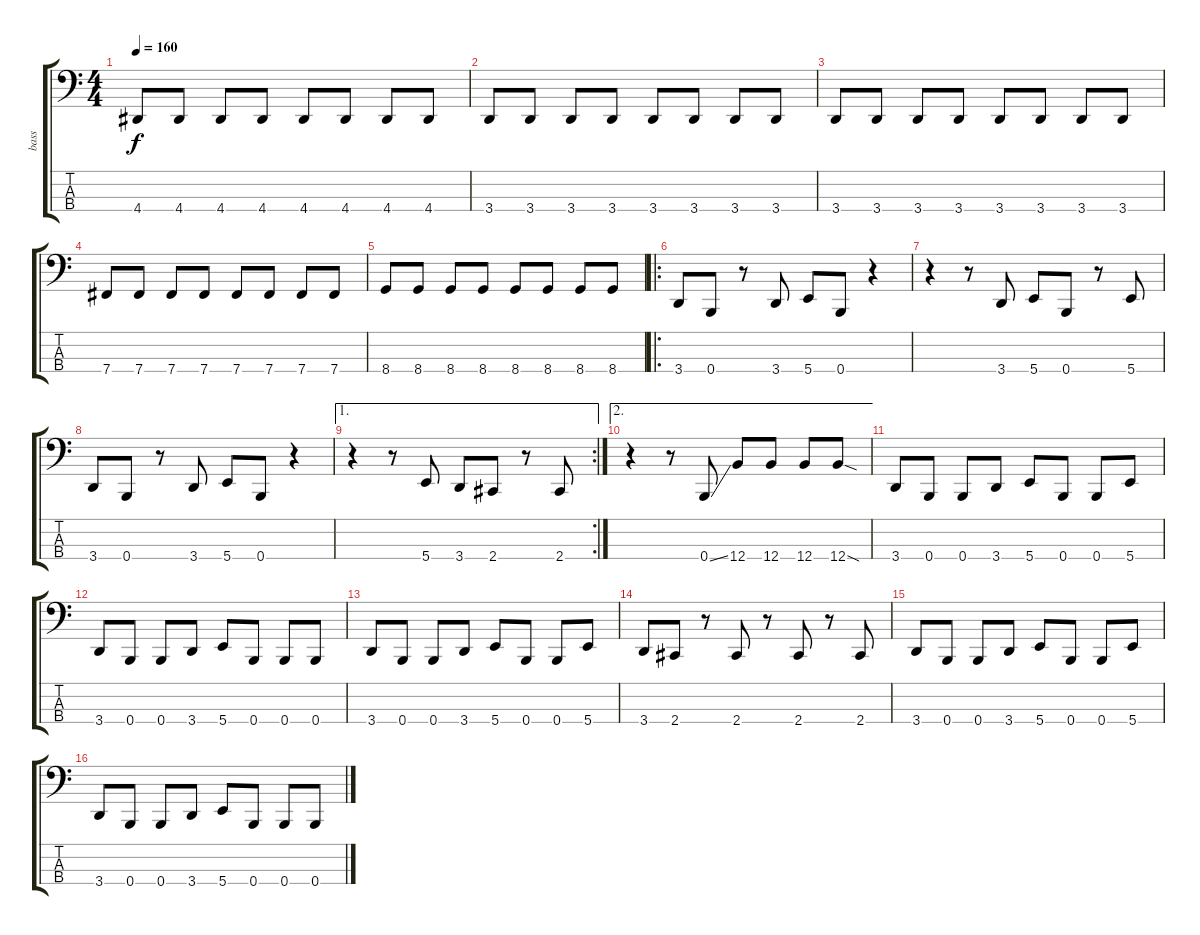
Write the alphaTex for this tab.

\track ("bass" "bass") {instrument electricbassfinger}
\staff {score tabs}
\tuning (D2 A1 E1 B0) {hide}
\ts (4 4)
\tempo 160
\clef f4
\ks c
4.4.8{dy f} 4.4.8 4.4.8 4.4.8 4.4.8 4.4.8 4.4.8 4.4.8 |
3.4.8 3.4.8 3.4.8 3.4.8 3.4.8 3.4.8 3.4.8 3.4.8 |
3.4.8 3.4.8 3.4.8 3.4.8 3.4.8 3.4.8 3.4.8 3.4.8 |
7.4.8 7.4.8 7.4.8 7.4.8 7.4.8 7.4.8 7.4.8 7.4.8 |
8.4.8 8.4.8 8.4.8 8.4.8 8.4.8 8.4.8 8.4.8 8.4.8 |
\ro
3.4.8 0.4.8 r.8 3.4.8 5.4.8 0.4.8 r.4 |
r.4 r.8 3.4.8 5.4.8 0.4.8 r.8 5.4.8 |
3.4.8 0.4.8 r.8 3.4.8 5.4.8 0.4.8 r.4 |
\ae 1
\rc 2
r.4 r.8 5.4.8 3.4.8 2.4.8 r.8 2.4.8 |
\ae 2
r.4 r.8 0.4{ss}.8 12.4.8 12.4.8 12.4.8 12.4{sod}.8 |
3.4.8 0.4.8 0.4.8 3.4.8 5.4.8 0.4.8 0.4.8 5.4.8 |
3.4.8 0.4.8 0.4.8 3.4.8 5.4.8 0.4.8 0.4.8 0.4.8 |
3.4.8 0.4.8 0.4.8 3.4.8 5.4.8 0.4.8 0.4.8 5.4.8 |
3.4.8 2.4.8 r.8 2.4.8 r.8 2.4.8 r.8 2.4.8 |
3.4.8 0.4.8 0.4.8 3.4.8 5.4.8 0.4.8 0.4.8 5.4.8 |
3.4.8 0.4.8 0.4.8 3.4.8 5.4.8 0.4.8 0.4.8 0.4.8
